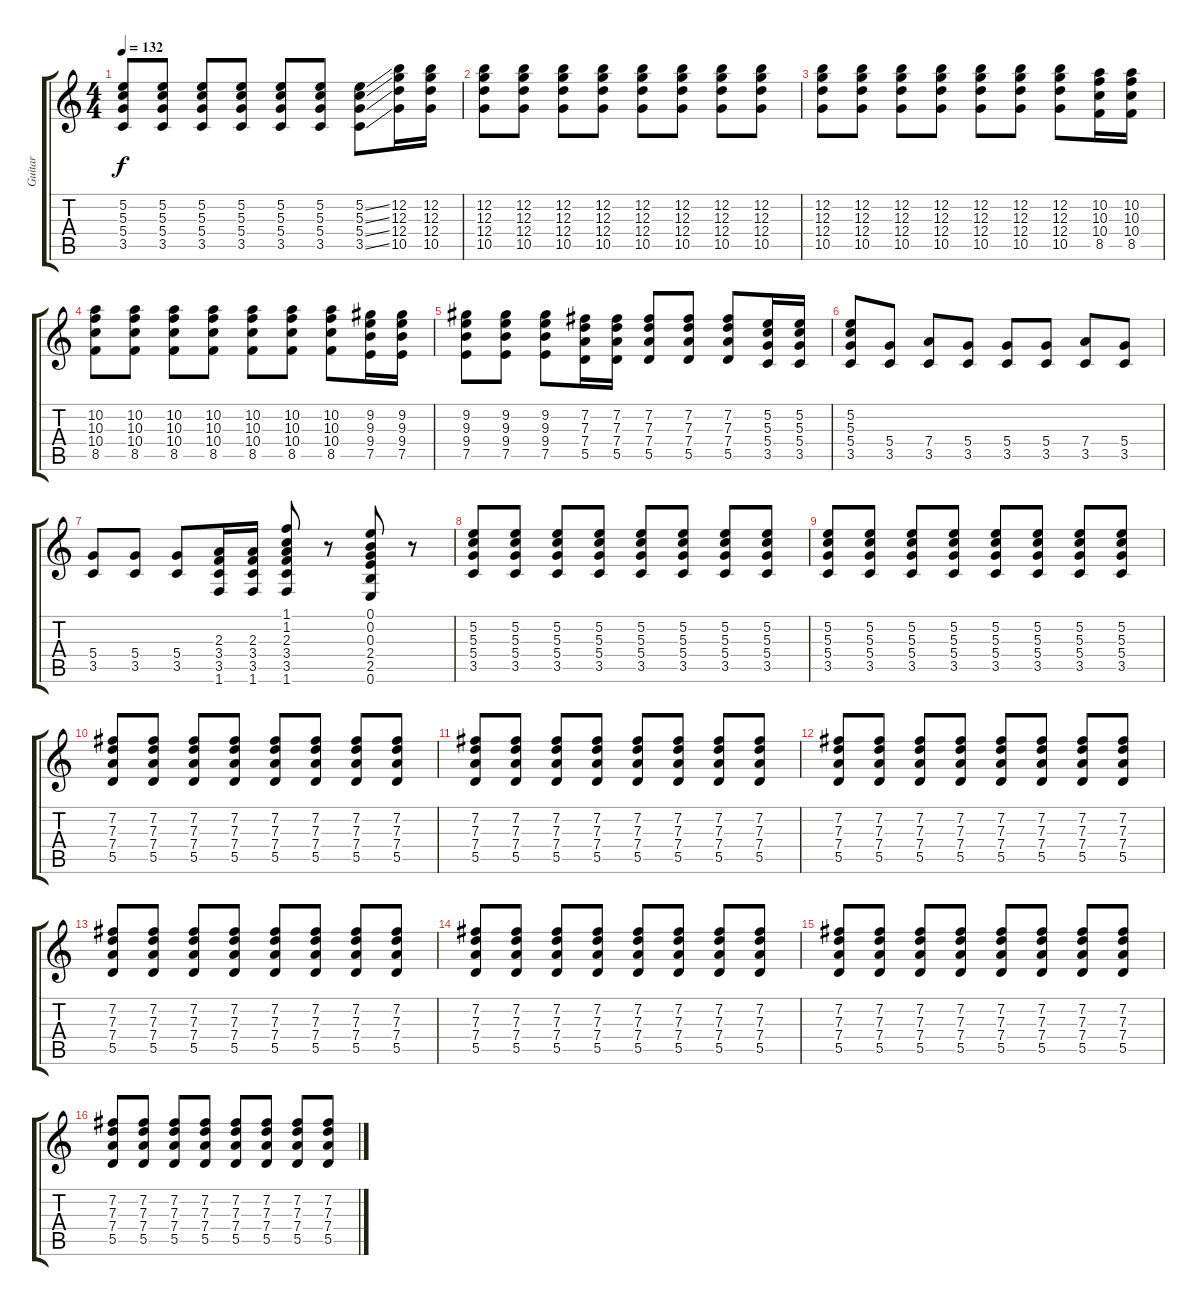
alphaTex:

\track ("Guitar" "Guitar") {instrument distortionguitar}
\staff {score tabs}
\tuning (E4 B3 G3 D3 A2 E2) {hide}
\ts (4 4)
\tempo 132
\clef g2
\ks c
(5.2 5.3 5.4 3.5).8{dy f} (5.2 5.3 5.4 3.5).8 (5.2 5.3 5.4 3.5).8 (5.2 5.3 5.4 3.5).8 (5.2 5.3 5.4 3.5).8 (5.2 5.3 5.4 3.5).8 (5.2{ss} 5.3{ss} 5.4{ss} 3.5{ss}).8 (12.2 12.3 12.4 10.5).16 (12.2 12.3 12.4 10.5).16 |
(12.2 12.3 12.4 10.5).8 (12.2 12.3 12.4 10.5).8 (12.2 12.3 12.4 10.5).8 (12.2 12.3 12.4 10.5).8 (12.2 12.3 12.4 10.5).8 (12.2 12.3 12.4 10.5).8 (12.2 12.3 12.4 10.5).8 (12.2 12.3 12.4 10.5).8 |
(12.2 12.3 12.4 10.5).8 (12.2 12.3 12.4 10.5).8 (12.2 12.3 12.4 10.5).8 (12.2 12.3 12.4 10.5).8 (12.2 12.3 12.4 10.5).8 (12.2 12.3 12.4 10.5).8 (12.2 12.3 12.4 10.5).8 (10.2 10.3 10.4 8.5).16 (10.2 10.3 10.4 8.5).16 |
(10.2 10.3 10.4 8.5).8 (10.2 10.3 10.4 8.5).8 (10.2 10.3 10.4 8.5).8 (10.2 10.3 10.4 8.5).8 (10.2 10.3 10.4 8.5).8 (10.2 10.3 10.4 8.5).8 (10.2 10.3 10.4 8.5).8 (9.2 9.3 9.4 7.5).16 (9.2 9.3 9.4 7.5).16 |
(9.2 9.3 9.4 7.5).8 (9.2 9.3 9.4 7.5).8 (9.2 9.3 9.4 7.5).8 (7.2 7.3 7.4 5.5).16 (7.2 7.3 7.4 5.5).16 (7.2 7.3 7.4 5.5).8 (7.2 7.3 7.4 5.5).8 (7.2 7.3 7.4 5.5).8 (5.2 5.3 5.4 3.5).16 (5.2 5.3 5.4 3.5).16 |
(5.2 5.3 5.4 3.5).8 (5.4 3.5).8 (7.4 3.5).8 (5.4 3.5).8 (5.4 3.5).8 (5.4 3.5).8 (7.4 3.5).8 (5.4 3.5).8 |
(5.4 3.5).8 (5.4 3.5).8 (5.4 3.5).8 (2.3 3.4 3.5 1.6).16 (2.3 3.4 3.5 1.6).16 (1.1 1.2 2.3 3.4 3.5 1.6).8 r.8 (0.1 0.2 0.3 2.4 2.5 0.6).8 r.8 |
(5.2 5.3 5.4 3.5).8 (5.2 5.3 5.4 3.5).8 (5.2 5.3 5.4 3.5).8 (5.2 5.3 5.4 3.5).8 (5.2 5.3 5.4 3.5).8 (5.2 5.3 5.4 3.5).8 (5.2 5.3 5.4 3.5).8 (5.2 5.3 5.4 3.5).8 |
(5.2 5.3 5.4 3.5).8 (5.2 5.3 5.4 3.5).8 (5.2 5.3 5.4 3.5).8 (5.2 5.3 5.4 3.5).8 (5.2 5.3 5.4 3.5).8 (5.2 5.3 5.4 3.5).8 (5.2 5.3 5.4 3.5).8 (5.2 5.3 5.4 3.5).8 |
(7.2 7.3 7.4 5.5).8 (7.2 7.3 7.4 5.5).8 (7.2 7.3 7.4 5.5).8 (7.2 7.3 7.4 5.5).8 (7.2 7.3 7.4 5.5).8 (7.2 7.3 7.4 5.5).8 (7.2 7.3 7.4 5.5).8 (7.2 7.3 7.4 5.5).8 |
(7.2 7.3 7.4 5.5).8 (7.2 7.3 7.4 5.5).8 (7.2 7.3 7.4 5.5).8 (7.2 7.3 7.4 5.5).8 (7.2 7.3 7.4 5.5).8 (7.2 7.3 7.4 5.5).8 (7.2 7.3 7.4 5.5).8 (7.2 7.3 7.4 5.5).8 |
(7.2 7.3 7.4 5.5).8 (7.2 7.3 7.4 5.5).8 (7.2 7.3 7.4 5.5).8 (7.2 7.3 7.4 5.5).8 (7.2 7.3 7.4 5.5).8 (7.2 7.3 7.4 5.5).8 (7.2 7.3 7.4 5.5).8 (7.2 7.3 7.4 5.5).8 |
(7.2 7.3 7.4 5.5).8 (7.2 7.3 7.4 5.5).8 (7.2 7.3 7.4 5.5).8 (7.2 7.3 7.4 5.5).8 (7.2 7.3 7.4 5.5).8 (7.2 7.3 7.4 5.5).8 (7.2 7.3 7.4 5.5).8 (7.2 7.3 7.4 5.5).8 |
(7.2 7.3 7.4 5.5).8 (7.2 7.3 7.4 5.5).8 (7.2 7.3 7.4 5.5).8 (7.2 7.3 7.4 5.5).8 (7.2 7.3 7.4 5.5).8 (7.2 7.3 7.4 5.5).8 (7.2 7.3 7.4 5.5).8 (7.2 7.3 7.4 5.5).8 |
(7.2 7.3 7.4 5.5).8 (7.2 7.3 7.4 5.5).8 (7.2 7.3 7.4 5.5).8 (7.2 7.3 7.4 5.5).8 (7.2 7.3 7.4 5.5).8 (7.2 7.3 7.4 5.5).8 (7.2 7.3 7.4 5.5).8 (7.2 7.3 7.4 5.5).8 |
(7.2 7.3 7.4 5.5).8 (7.2 7.3 7.4 5.5).8 (7.2 7.3 7.4 5.5).8 (7.2 7.3 7.4 5.5).8 (7.2 7.3 7.4 5.5).8 (7.2 7.3 7.4 5.5).8 (7.2 7.3 7.4 5.5).8 (7.2 7.3 7.4 5.5).8
